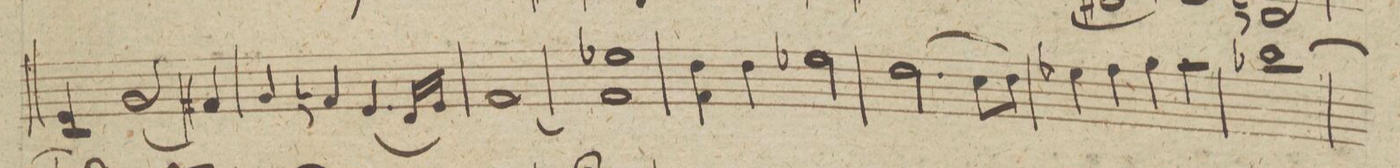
**kern	**dynam
*I"Violino 2do	*
*clefG2	*
*k[]	*
*met(c|)	*
*M2/2	*
4e/ 4c/	.
(2g/	.
4f#X/)	.
=167	=167
4g/	.
4fn/	.
(4.e/	.
16d/LL	.
16e/JJ)	.
=168	=168
[1f/	.
=169	=169
1ee-X/ 1f/]	.
=170	=170
4dd\ 4f\	.
4dd\	.
2ee-X\	.
=171	=171
(2.dd\	.
8cc\L	.
8dd\J)	.
=172	=172
4ee-X\	.
4ff\	.
4gg\	.
4aa\	.
=173	=173
[1bb-X\	.
=174	=174
*-	*-
